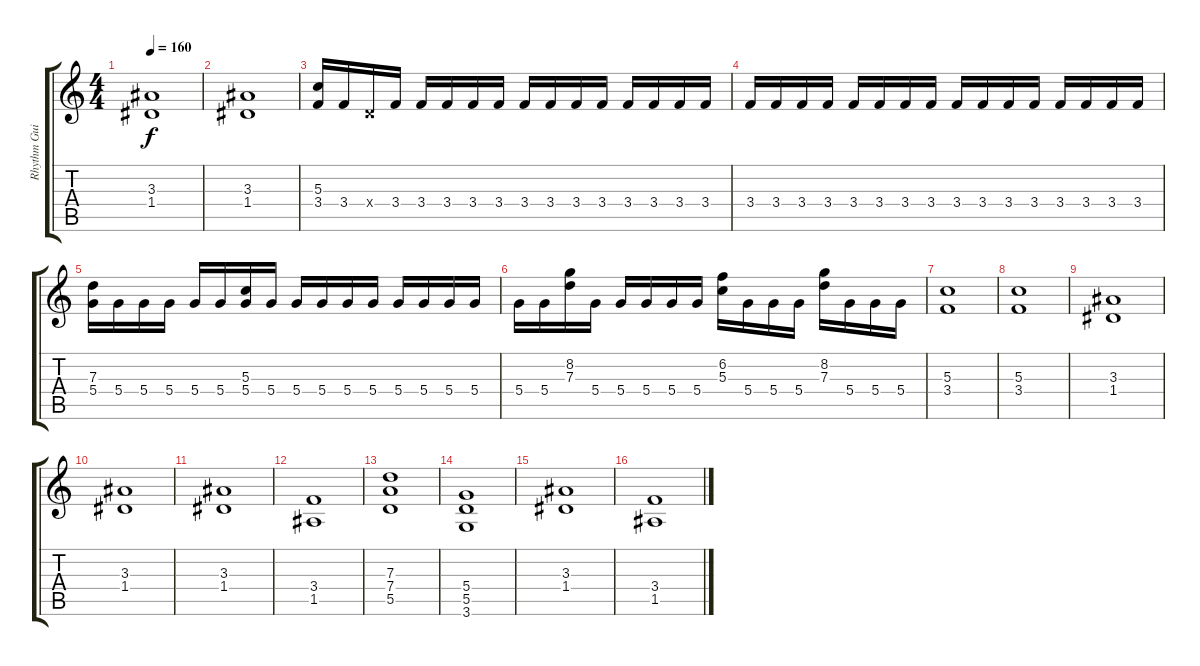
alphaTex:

\track ("Rhythm Guitar" "Rhythm Gui") {instrument distortionguitar}
\staff {score tabs}
\tuning (E4 B3 G3 D3 A2 E2) {hide}
\ts (4 4)
\tempo 160
\clef g2
\ks c
(3.3 1.4).1{dy f} |
(3.3 1.4).1 |
(5.3 3.4).16 3.4.16 0.4{x}.16 3.4.16 3.4.16 3.4.16 3.4.16 3.4.16 3.4.16 3.4.16 3.4.16 3.4.16 3.4.16 3.4.16 3.4.16 3.4.16 |
3.4.16 3.4.16 3.4.16 3.4.16 3.4.16 3.4.16 3.4.16 3.4.16 3.4.16 3.4.16 3.4.16 3.4.16 3.4.16 3.4.16 3.4.16 3.4.16 |
(7.3 5.4).16 5.4.16 5.4.16 5.4.16 5.4.16 5.4.16 (5.3 5.4).16 5.4.16 5.4.16 5.4.16 5.4.16 5.4.16 5.4.16 5.4.16 5.4.16 5.4.16 |
5.4.16 5.4.16 (8.2 7.3).16 5.4.16 5.4.16 5.4.16 5.4.16 5.4.16 (6.2 5.3).16 5.4.16 5.4.16 5.4.16 (8.2 7.3).16 5.4.16 5.4.16 5.4.16 |
(5.3 3.4).1 |
(5.3 3.4).1 |
(3.3 1.4).1 |
(3.3 1.4).1 |
(3.3 1.4).1 |
(3.4 1.5).1 |
(7.3 7.4 5.5).1 |
(5.4 5.5 3.6).1 |
(3.3 1.4).1 |
(3.4 1.5).1
